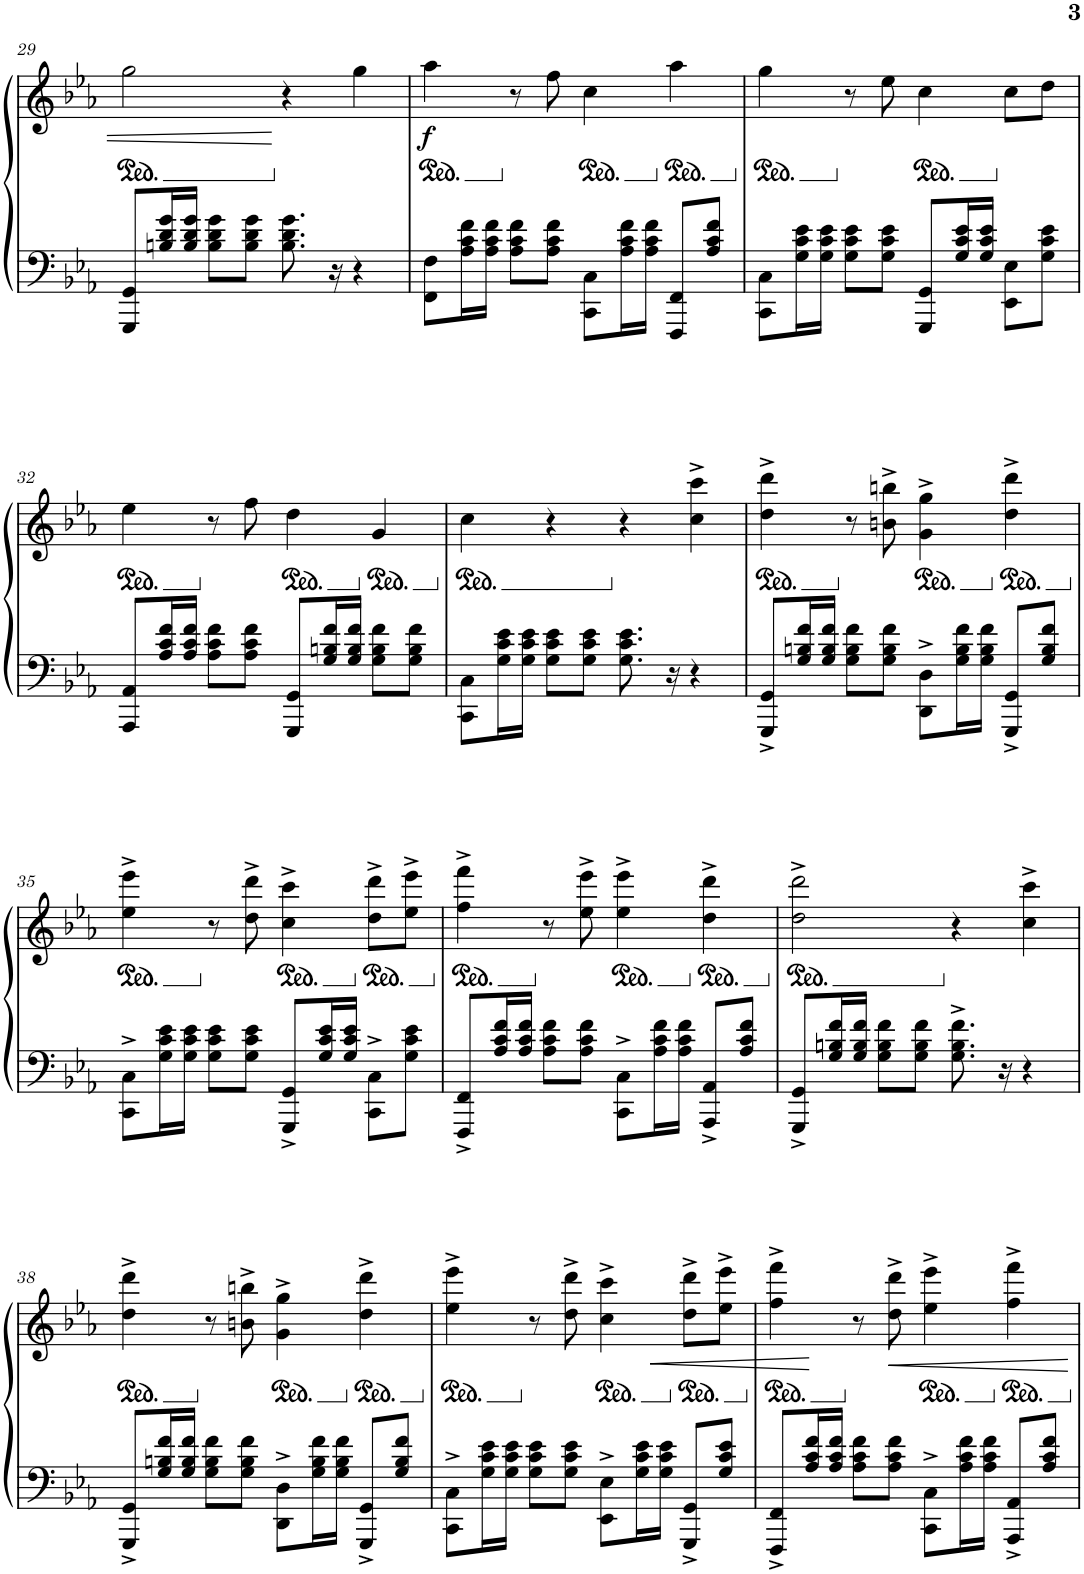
**kern	**kern	**dynam
*part1	*part1	*part1
*staff2	*staff1	*staff1/2
*I"Piano	*	*
*I'Pno.	*	*
!!LO:PB:g=z
*clefF4	*clefG2	*
*k[b-e-a-]	*k[b-e-a-]	*
*M4/4	*M4/4	*
*	*ped	*
=29	=29	=29
8GGG/ 8GG/L	2gg\	.
16Bn/ 16d/ 16g/L	.	.
16B/ 16d/ 16g/JJ	.	.
8B\ 8d\ 8g\L	.	.
8B\ 8d\ 8g\J	.	.
*	*Xped	*
8.B\ 8.d\ 8.g\	4r	.
16r	.	.
4r	4gg\	.
=30	=30	=30
*	*ped	*
!	!	!LO:DY:b
8FF\ 8F\L	4aa-\	f
16A-\ 16c\ 16f\L	.	.
16A-\ 16c\ 16f\JJ	.	.
*	*Xped	*
8A-\ 8c\ 8f\L	8r	.
8A-\ 8c\ 8f\J	8ff\	.
*	*ped	*
8CC\ 8C\L	4cc\	.
16A-\ 16c\ 16f\L	.	.
16A-\ 16c\ 16f\JJ	.	.
*	*Xped	*
*	*ped	*
8FFF/ 8FF/L	4aa-\	.
8A-/ 8c/ 8f/J	.	.
=31	=31	=31
*	*Xped	*
*	*ped	*
8CC\ 8C\L	4gg\	.
16G\ 16c\ 16e-\L	.	.
16G\ 16c\ 16e-\JJ	.	.
*	*Xped	*
8G\ 8c\ 8e-\L	8r	.
8G\ 8c\ 8e-\J	8ee-\	.
*	*ped	*
8GGG/ 8GG/L	4cc\	.
16G/ 16c/ 16e-/L	.	.
16G/ 16c/ 16e-/JJ	.	.
*	*Xped	*
8EE-\ 8E-\L	8cc\L	.
8G\ 8c\ 8e-\J	8dd\J	.
!!LO:LB:g=z
=32	=32	=32
*	*ped	*
8AAA-/ 8AA-/L	4ee-\	.
16A-/ 16c/ 16f/L	.	.
16A-/ 16c/ 16f/JJ	.	.
*	*Xped	*
8A-\ 8c\ 8f\L	8r	.
8A-\ 8c\ 8f\J	8ff\	.
*	*ped	*
8GGG/ 8GG/L	4dd\	.
16G/ 16Bn/ 16f/L	.	.
16G/ 16B/ 16f/JJ	.	.
*	*Xped	*
*	*ped	*
8G\ 8B\ 8f\L	4g/	.
8G\ 8B\ 8f\J	.	.
=33	=33	=33
*	*Xped	*
*	*ped	*
8CC\ 8C\L	4cc\	.
16G\ 16c\ 16e-\L	.	.
16G\ 16c\ 16e-\JJ	.	.
8G\ 8c\ 8e-\L	4r	.
8G\ 8c\ 8e-\J	.	.
*	*Xped	*
8.G\ 8.c\ 8.e-\	4r	.
16r	.	.
4r	4cc\^ 4ccc\^	.
=34	=34	=34
*	*ped	*
8GGG/^ 8GG/^L	4dd\^ 4ddd\^	.
16G/ 16Bn/ 16f/L	.	.
16G/ 16B/ 16f/JJ	.	.
*	*Xped	*
8G\ 8B\ 8f\L	8r	.
8G\ 8B\ 8f\J	8bn\^ 8bbn\^	.
*	*ped	*
8DD\^ 8D\^L	4g\^ 4gg\^	.
16G\ 16B\ 16f\L	.	.
16G\ 16B\ 16f\JJ	.	.
*	*Xped	*
*	*ped	*
8GGG/^ 8GG/^L	4dd\^ 4ddd\^	.
8G/ 8B/ 8f/J	.	.
!!LO:LB:g=z
=35	=35	=35
*	*Xped	*
*	*ped	*
8CC\^ 8C\^L	4ee-\^ 4eee-\^	.
16G\ 16c\ 16e-\L	.	.
16G\ 16c\ 16e-\JJ	.	.
*	*Xped	*
8G\ 8c\ 8e-\L	8r	.
8G\ 8c\ 8e-\J	8dd\^ 8ddd\^	.
*	*ped	*
8GGG/^ 8GG/^L	4cc\^ 4ccc\^	.
16G/ 16c/ 16e-/L	.	.
16G/ 16c/ 16e-/JJ	.	.
*	*Xped	*
*	*ped	*
8CC\^ 8C\^L	8dd\^ 8ddd\^L	.
8G\ 8c\ 8e-\J	8ee-\^ 8eee-\^J	.
=36	=36	=36
*	*Xped	*
*	*ped	*
8FFF/^ 8FF/^L	4ff\^ 4fff\^	.
16A-/ 16c/ 16f/L	.	.
16A-/ 16c/ 16f/JJ	.	.
*	*Xped	*
8A-\ 8c\ 8f\L	8r	.
8A-\ 8c\ 8f\J	8ee-\^ 8eee-\^	.
*	*ped	*
8CC\^ 8C\^L	4ee-\^ 4eee-\^	.
16A-\ 16c\ 16f\L	.	.
16A-\ 16c\ 16f\JJ	.	.
*	*Xped	*
*	*ped	*
8AAA-/^ 8AA-/^L	4dd\^ 4ddd\^	.
8A-/ 8c/ 8f/J	.	.
=37	=37	=37
*	*Xped	*
*	*ped	*
8GGG/^ 8GG/^L	2dd\^ 2ddd\^	.
16G/ 16Bn/ 16f/L	.	.
16G/ 16B/ 16f/JJ	.	.
8G\ 8B\ 8f\L	.	.
8G\ 8B\ 8f\J	.	.
*	*Xped	*
8.G\^ 8.B\^ 8.f\^	4r	.
16r	.	.
4r	4cc\^ 4ccc\^	.
!!LO:LB:g=z
=38	=38	=38
*	*ped	*
8GGG/^ 8GG/^L	4dd\^ 4ddd\^	.
16G/ 16Bn/ 16f/L	.	.
16G/ 16B/ 16f/JJ	.	.
*	*Xped	*
8G\ 8B\ 8f\L	8r	.
8G\ 8B\ 8f\J	8bn\^ 8bbn\^	.
*	*ped	*
8DD\^ 8D\^L	4g\^ 4gg\^	.
16G\ 16B\ 16f\L	.	.
16G\ 16B\ 16f\JJ	.	.
*	*Xped	*
*	*ped	*
8GGG/^ 8GG/^L	4dd\^ 4ddd\^	.
8G/ 8B/ 8f/J	.	.
=39	=39	=39
*	*Xped	*
*	*ped	*
8CC\^ 8C\^L	4ee-\^ 4eee-\^	.
16G\ 16c\ 16e-\L	.	.
16G\ 16c\ 16e-\JJ	.	.
*	*Xped	*
8G\ 8c\ 8e-\L	8r	.
8G\ 8c\ 8e-\J	8dd\^ 8ddd\^	.
*	*ped	*
8EE-\^ 8E-\^L	4cc\^ 4ccc\^	.
16G\ 16c\ 16e-\L	.	.
16G\ 16c\ 16e-\JJ	.	.
*	*Xped	*
*	*ped	*
8GGG/^ 8GG/^L	8dd\^ 8ddd\^L	.
!	!	!LO:HP:b
8G/ 8c/ 8e-/J	8ee-\^ 8eee-\^J	<
=40	=40	=40
*	*Xped	*
*	*ped	*
8FFF/^ 8FF/^L	4ff\^ 4fff\^	.
16A-/ 16c/ 16f/L	.	.
16A-/ 16c/ 16f/JJ	.	.
*	*Xped	*
8A-\ 8c\ 8f\L	8r	[
!	!	!LO:HP:b
8A-\ 8c\ 8f\J	8dd\^ 8ddd\^	<
*	*ped	*
8CC\^ 8C\^L	4ee-\^ 4eee-\^	.
16A-\ 16c\ 16f\L	.	.
16A-\ 16c\ 16f\JJ	.	.
*	*Xped	*
*	*ped	*
8AAA-/^ 8AA-/^L	4ff\^ 4fff\^	.
8A-/ 8c/ 8f/J	.	.
.	.	[
*	*Xped	*
=	=	=
*-	*-	*-
